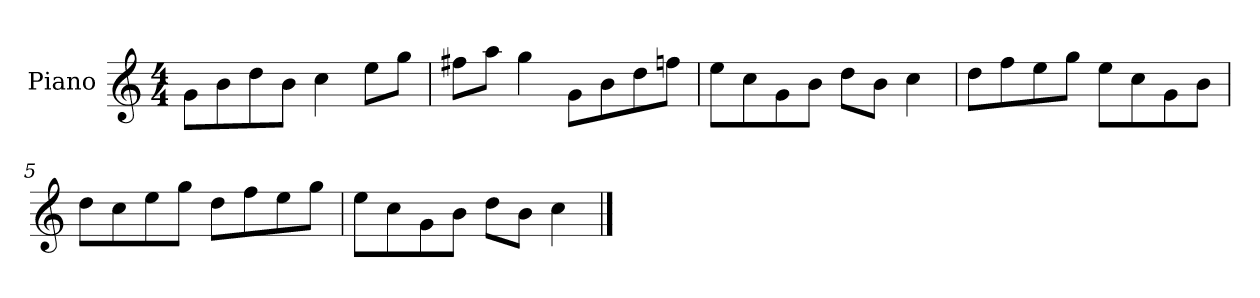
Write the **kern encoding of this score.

**kern
*part1
*staff1
*I"Piano
*I'P-no
*clefG2
*k[]
*M4/4
*MM90
=1
8g\L
8b\
8dd\
8b\J
4cc\
8ee\L
8gg\J
=2
8ff#X\L
8aa\J
4gg\
8g\L
8b\
8dd\
8ffn\J
=3
8ee\L
8cc\
8g\
8b\J
8dd\L
8b\J
4cc\
=4
8dd\L
8ff\
8ee\
8gg\J
8ee\L
8cc\
8g\
8b\J
=5
8dd\L
8cc\
8ee\
8gg\J
8dd\L
8ff\
8ee\
8gg\J
!!LO:LB:g=z
=6
8ee\L
8cc\
8g\
8b\J
8dd\L
8b\J
4cc\
==
*-
